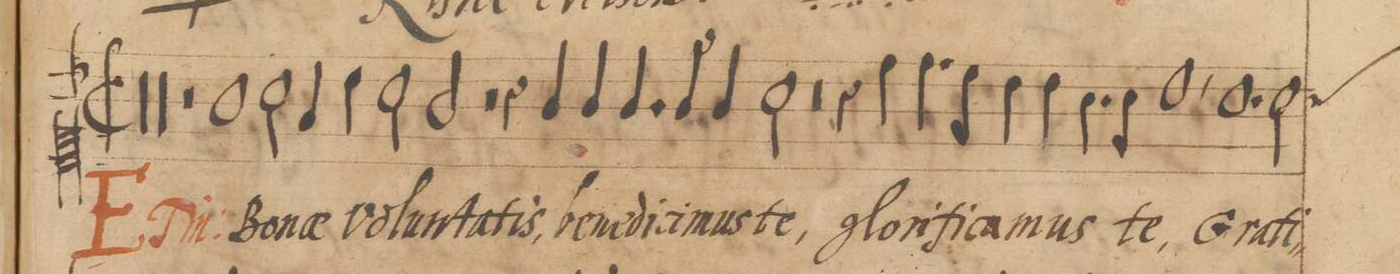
**kern	**text
*I"QVINTAVOX	*
*clefC1	*
*k[b-]	*
*met(C|)	*
*M2/1	*
00r	.
=2-	=2-
=3-	=3-
00r	.
=4-	=4-
=5-	=5-
2r	.
1g	Bo-
2a\	-næ
=6-	=6-
4f/	vo-
4b-\	-lun-
2a\	-ta-
2g/	-tis,
2r	.
=7-	=7-
4r	.
4g/	be-
4g/	-ne-
4.g/	-di-
8g/	-ci-
4g/	-mus
2a\	te,
=8-	=8-
0r	.
=9-	=9-
4r	.
4dd\	glo-
4.dd\	-ri-
8cc\	.
4b-\	.
4b-\	-fi-
4.a\	-ca-
8a\	-mus
=10-	=10-
1b-,	te,
1.a	Gra-
=11-	=11-
2a\	-ti-
*custos:a	*
*-	*-
